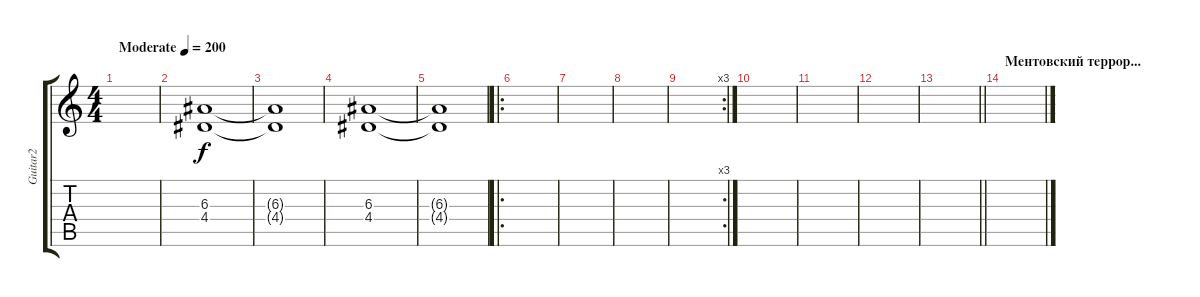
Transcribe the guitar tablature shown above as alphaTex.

\track ("Guitar2" "Guitar2") {instrument distortionguitar}
\staff {score tabs}
\tuning (Db4 Ab3 E3 B2 Gb2 B1) {hide}
\ts (4 4)
\tempo (200 "Moderate")
\clef g2
\ks c
|
(6.3 4.4).1 |
(6.3{t} 4.4{t}).1 |
(6.3 4.4).1 |
(6.3{t} 4.4{t}).1 |
\ro
|
|
|
\rc 3
|
|
|
|
\barLineRight lightlight
|
\section ("" "Ментовский террор...")
